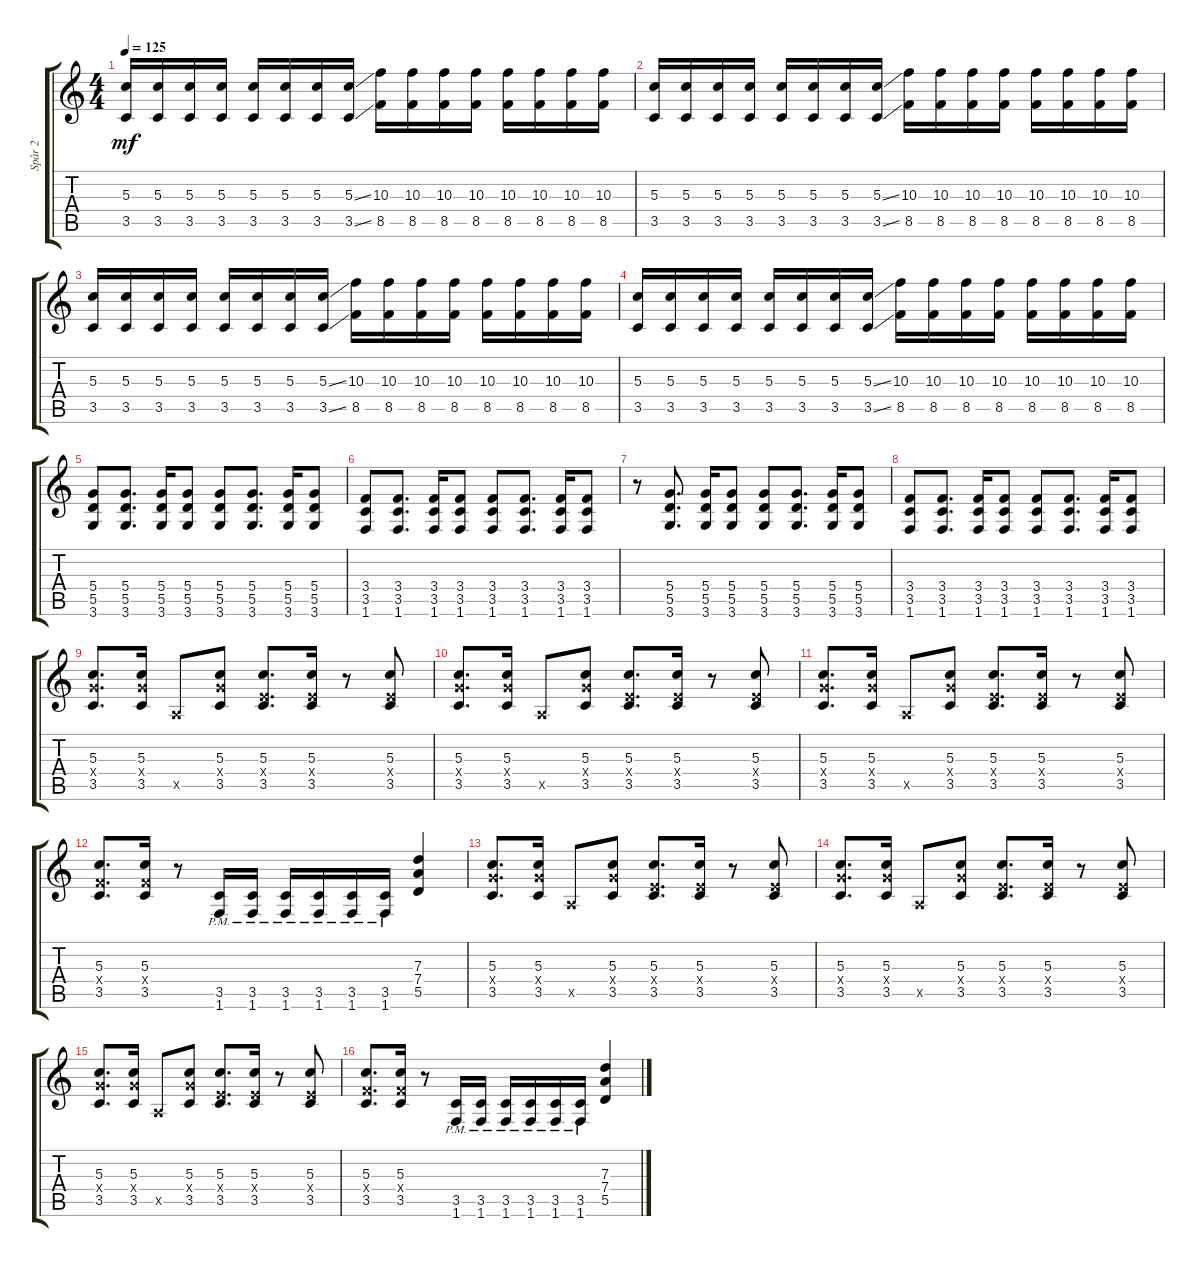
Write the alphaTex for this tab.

\track ("Spår 2" "Spår 2") {instrument overdrivenguitar}
\staff {score tabs}
\tuning (E4 B3 G3 D3 A2 E2) {hide}
\ts (4 4)
\tempo 125
\clef g2
\ks c
(5.3 3.5).16{dy mf} (5.3 3.5).16 (5.3 3.5).16 (5.3 3.5).16 (5.3 3.5).16 (5.3 3.5).16 (5.3 3.5).16 (5.3{ss} 3.5{ss}).16 (10.3 8.5).16 (10.3 8.5).16 (10.3 8.5).16 (10.3 8.5).16 (10.3 8.5).16 (10.3 8.5).16 (10.3 8.5).16 (10.3 8.5).16 |
(5.3 3.5).16 (5.3 3.5).16 (5.3 3.5).16 (5.3 3.5).16 (5.3 3.5).16 (5.3 3.5).16 (5.3 3.5).16 (5.3{ss} 3.5{ss}).16 (10.3 8.5).16 (10.3 8.5).16 (10.3 8.5).16 (10.3 8.5).16 (10.3 8.5).16 (10.3 8.5).16 (10.3 8.5).16 (10.3 8.5).16 |
(5.3 3.5).16 (5.3 3.5).16 (5.3 3.5).16 (5.3 3.5).16 (5.3 3.5).16 (5.3 3.5).16 (5.3 3.5).16 (5.3{ss} 3.5{ss}).16 (10.3 8.5).16 (10.3 8.5).16 (10.3 8.5).16 (10.3 8.5).16 (10.3 8.5).16 (10.3 8.5).16 (10.3 8.5).16 (10.3 8.5).16 |
(5.3 3.5).16 (5.3 3.5).16 (5.3 3.5).16 (5.3 3.5).16 (5.3 3.5).16 (5.3 3.5).16 (5.3 3.5).16 (5.3{ss} 3.5{ss}).16 (10.3 8.5).16 (10.3 8.5).16 (10.3 8.5).16 (10.3 8.5).16 (10.3 8.5).16 (10.3 8.5).16 (10.3 8.5).16 (10.3 8.5).16 |
(5.4 5.5 3.6).8 (5.4 5.5 3.6).8{d} (5.4 5.5 3.6).16 (5.4 5.5 3.6).8 (5.4 5.5 3.6).8 (5.4 5.5 3.6).8{d} (5.4 5.5 3.6).16 (5.4 5.5 3.6).8 |
(3.4 3.5 1.6).8 (3.4 3.5 1.6).8{d} (3.4 3.5 1.6).16 (3.4 3.5 1.6).8 (3.4 3.5 1.6).8 (3.4 3.5 1.6).8{d} (3.4 3.5 1.6).16 (3.4 3.5 1.6).8 |
r.8 (5.4 5.5 3.6).8{d} (5.4 5.5 3.6).16 (5.4 5.5 3.6).8 (5.4 5.5 3.6).8 (5.4 5.5 3.6).8{d} (5.4 5.5 3.6).16 (5.4 5.5 3.6).8 |
(3.4 3.5 1.6).8 (3.4 3.5 1.6).8{d} (3.4 3.5 1.6).16 (3.4 3.5 1.6).8 (3.4 3.5 1.6).8 (3.4 3.5 1.6).8{d} (3.4 3.5 1.6).16 (3.4 3.5 1.6).8 |
(5.3 5.4{x} 3.5).8{d} (5.3 5.4{x} 3.5).16 0.5{x}.8 (5.3 5.4{x} 3.5).8 (5.3 2.4{x} 3.5).8{d} (5.3 2.4{x} 3.5).16 r.8 (5.3 2.4{x} 3.5).8 |
(5.3 5.4{x} 3.5).8{d} (5.3 5.4{x} 3.5).16 0.5{x}.8 (5.3 5.4{x} 3.5).8 (5.3 2.4{x} 3.5).8{d} (5.3 2.4{x} 3.5).16 r.8 (5.3 2.4{x} 3.5).8 |
(5.3 5.4{x} 3.5).8{d} (5.3 5.4{x} 3.5).16 0.5{x}.8 (5.3 5.4{x} 3.5).8 (5.3 2.4{x} 3.5).8{d} (5.3 2.4{x} 3.5).16 r.8 (5.3 2.4{x} 3.5).8 |
(5.3 3.4{x} 3.5).8{d} (5.3 3.4{x} 3.5).16 r.8 (3.5{pm} 1.6{pm}).16 (3.5{pm} 1.6{pm}).16 (3.5{pm} 1.6{pm}).16 (3.5{pm} 1.6{pm}).16 (3.5{pm} 1.6{pm}).16 (3.5{pm} 1.6{pm}).16 (7.3 7.4 5.5).4 |
(5.3 5.4{x} 3.5).8{d} (5.3 5.4{x} 3.5).16 0.5{x}.8 (5.3 5.4{x} 3.5).8 (5.3 2.4{x} 3.5).8{d} (5.3 2.4{x} 3.5).16 r.8 (5.3 2.4{x} 3.5).8 |
(5.3 5.4{x} 3.5).8{d} (5.3 5.4{x} 3.5).16 0.5{x}.8 (5.3 5.4{x} 3.5).8 (5.3 2.4{x} 3.5).8{d} (5.3 2.4{x} 3.5).16 r.8 (5.3 2.4{x} 3.5).8 |
(5.3 5.4{x} 3.5).8{d} (5.3 5.4{x} 3.5).16 0.5{x}.8 (5.3 5.4{x} 3.5).8 (5.3 2.4{x} 3.5).8{d} (5.3 2.4{x} 3.5).16 r.8 (5.3 2.4{x} 3.5).8 |
(5.3 3.4{x} 3.5).8{d} (5.3 3.4{x} 3.5).16 r.8 (3.5{pm} 1.6{pm}).16 (3.5{pm} 1.6{pm}).16 (3.5{pm} 1.6{pm}).16 (3.5{pm} 1.6{pm}).16 (3.5{pm} 1.6{pm}).16 (3.5{pm} 1.6{pm}).16 (7.3 7.4 5.5).4
